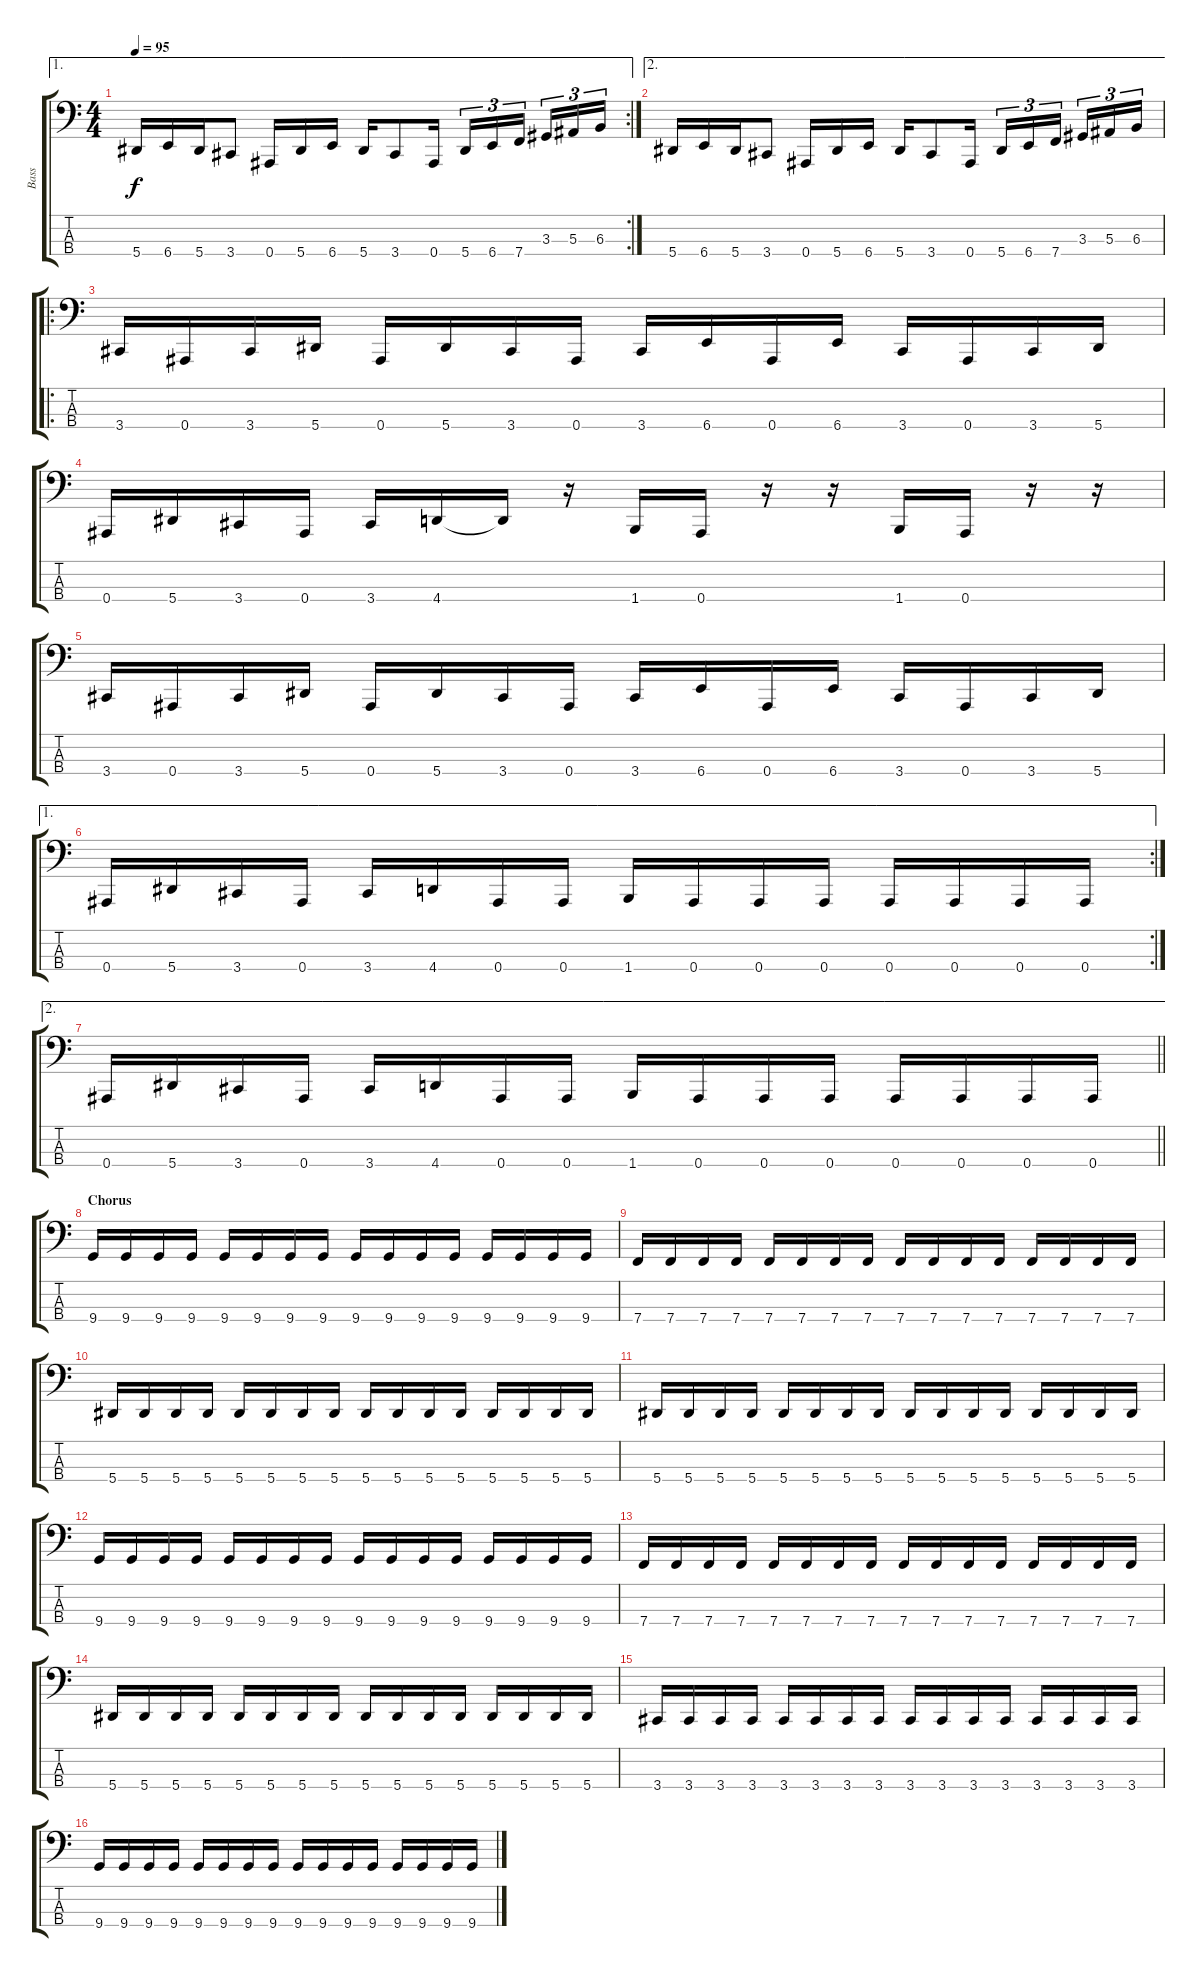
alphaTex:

\track ("Bass" "Bass") {instrument electricbassfinger}
\staff {score tabs}
\tuning (Eb2 Bb1 F1 Bb0) {hide}
\ae 1
\rc 2
\ts (4 4)
\tempo 95
\clef f4
\ks c
5.4.16{dy f} 6.4.16 5.4.16 3.4.8 0.4.16 5.4.16 6.4.16 5.4.16 3.4.8 0.4.16 5.4.16{tu (3 2)} 6.4.16{tu (3 2)} 7.4.16{tu (3 2) beam splitsecondary} 3.3.16{tu (3 2)} 5.3.16{tu (3 2)} 6.3.16{tu (3 2)} |
\ae 2
5.4.16 6.4.16 5.4.16 3.4.8 0.4.16 5.4.16 6.4.16 5.4.16 3.4.8 0.4.16 5.4.16{tu (3 2)} 6.4.16{tu (3 2)} 7.4.16{tu (3 2) beam splitsecondary} 3.3.16{tu (3 2)} 5.3.16{tu (3 2)} 6.3.16{tu (3 2)} |
\ro
3.4.16 0.4.16 3.4.16 5.4.16 0.4.16 5.4.16 3.4.16 0.4.16 3.4.16 6.4.16 0.4.16 6.4.16 3.4.16 0.4.16 3.4.16 5.4.16 |
0.4.16 5.4.16 3.4.16 0.4.16 3.4.16 4.4.16 4.4{t}.16 r.16 1.4.16 0.4.16 r.16 r.16 1.4.16 0.4.16 r.16 r.16 |
3.4.16 0.4.16 3.4.16 5.4.16 0.4.16 5.4.16 3.4.16 0.4.16 3.4.16 6.4.16 0.4.16 6.4.16 3.4.16 0.4.16 3.4.16 5.4.16 |
\ae 1
\rc 2
0.4.16 5.4.16 3.4.16 0.4.16 3.4.16 4.4.16 0.4.16 0.4.16 1.4.16 0.4.16 0.4.16 0.4.16 0.4.16 0.4.16 0.4.16 0.4.16 |
\ae 2
\barLineRight lightlight
0.4.16 5.4.16 3.4.16 0.4.16 3.4.16 4.4.16 0.4.16 0.4.16 1.4.16 0.4.16 0.4.16 0.4.16 0.4.16 0.4.16 0.4.16 0.4.16 |
\section ("" "Chorus")
9.4.16 9.4.16 9.4.16 9.4.16 9.4.16 9.4.16 9.4.16 9.4.16 9.4.16 9.4.16 9.4.16 9.4.16 9.4.16 9.4.16 9.4.16 9.4.16 |
7.4.16 7.4.16 7.4.16 7.4.16 7.4.16 7.4.16 7.4.16 7.4.16 7.4.16 7.4.16 7.4.16 7.4.16 7.4.16 7.4.16 7.4.16 7.4.16 |
5.4.16 5.4.16 5.4.16 5.4.16 5.4.16 5.4.16 5.4.16 5.4.16 5.4.16 5.4.16 5.4.16 5.4.16 5.4.16 5.4.16 5.4.16 5.4.16 |
5.4.16 5.4.16 5.4.16 5.4.16 5.4.16 5.4.16 5.4.16 5.4.16 5.4.16 5.4.16 5.4.16 5.4.16 5.4.16 5.4.16 5.4.16 5.4.16 |
9.4.16 9.4.16 9.4.16 9.4.16 9.4.16 9.4.16 9.4.16 9.4.16 9.4.16 9.4.16 9.4.16 9.4.16 9.4.16 9.4.16 9.4.16 9.4.16 |
7.4.16 7.4.16 7.4.16 7.4.16 7.4.16 7.4.16 7.4.16 7.4.16 7.4.16 7.4.16 7.4.16 7.4.16 7.4.16 7.4.16 7.4.16 7.4.16 |
5.4.16 5.4.16 5.4.16 5.4.16 5.4.16 5.4.16 5.4.16 5.4.16 5.4.16 5.4.16 5.4.16 5.4.16 5.4.16 5.4.16 5.4.16 5.4.16 |
3.4.16 3.4.16 3.4.16 3.4.16 3.4.16 3.4.16 3.4.16 3.4.16 3.4.16 3.4.16 3.4.16 3.4.16 3.4.16 3.4.16 3.4.16 3.4.16 |
9.4.16 9.4.16 9.4.16 9.4.16 9.4.16 9.4.16 9.4.16 9.4.16 9.4.16 9.4.16 9.4.16 9.4.16 9.4.16 9.4.16 9.4.16 9.4.16
